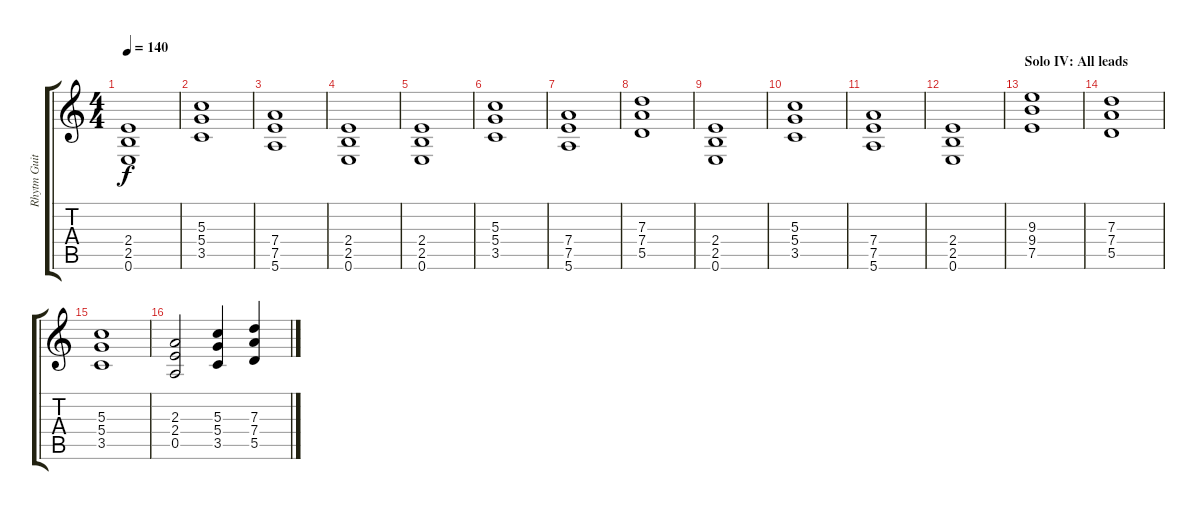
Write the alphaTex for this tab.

\track ("Rhytm Guitar" "Rhytm Guit") {instrument distortionguitar}
\staff {score tabs}
\tuning (E4 B3 G3 D3 A2 E2) {hide}
\ts (4 4)
\tempo 140
\clef g2
\ks c
(2.4 2.5 0.6).1{dy f} |
(5.3 5.4 3.5).1 |
(7.4 7.5 5.6).1 |
(2.4 2.5 0.6).1 |
(2.4 2.5 0.6).1 |
(5.3 5.4 3.5).1 |
(7.4 7.5 5.6).1 |
(7.3 7.4 5.5).1 |
(2.4 2.5 0.6).1 |
(5.3 5.4 3.5).1 |
(7.4 7.5 5.6).1 |
(2.4 2.5 0.6).1 |
\section ("" "Solo IV: All leads")
(9.3 9.4 7.5).1{instrument distortionguitar} |
(7.3 7.4 5.5).1 |
(5.3 5.4 3.5).1 |
(2.3 2.4 0.5).2 (5.3 5.4 3.5).4 (7.3 7.4 5.5).4
